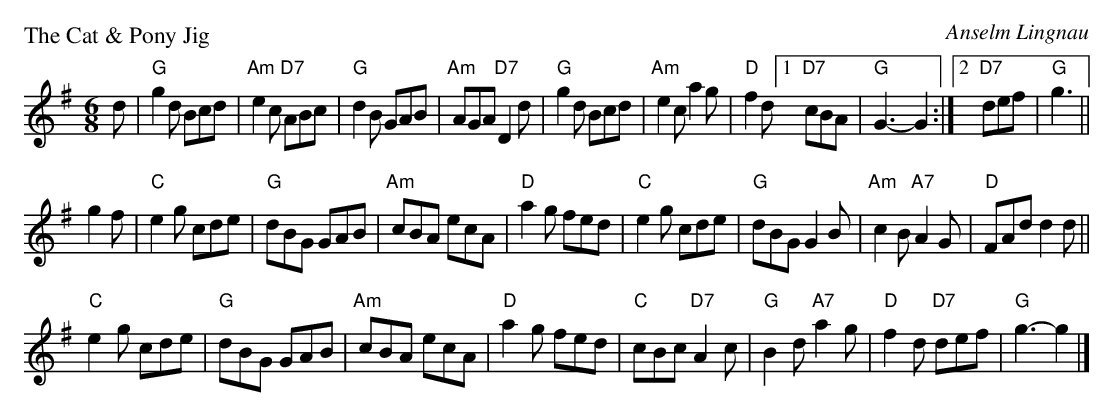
X:1
P: The Cat & Pony Jig
C: Anselm Lingnau
M: 6/8
L: 1/8
K: G
d |\
"G"g2d Bcd | "Am"e2c "D7"ABc | "G"d2B GAB | "Am"AGA "D7"D2d |\
"G"g2d Bcd | "Am"e2c a2g | "D"f2d [1 "D7"cBA | "G"G3-G2 :|[2 "D7"def | "G"g3 ||
g2f |\
"C"e2g cde | "G"dBG GAB | "Am"cBA ecA | "D"a2g fed |\
"C"e2g cde | "G"dBG G2B | "Am"c2B "A7"A2G | "D"FAd d2d ||
"C"e2g cde | "G"dBG GAB | "Am"cBA ecA | "D"a2g fed |\
"C"cBc "D7"A2c | "G"B2d "A7"a2g | "D"f2d "D7"def | "G"g3-g2 |]
